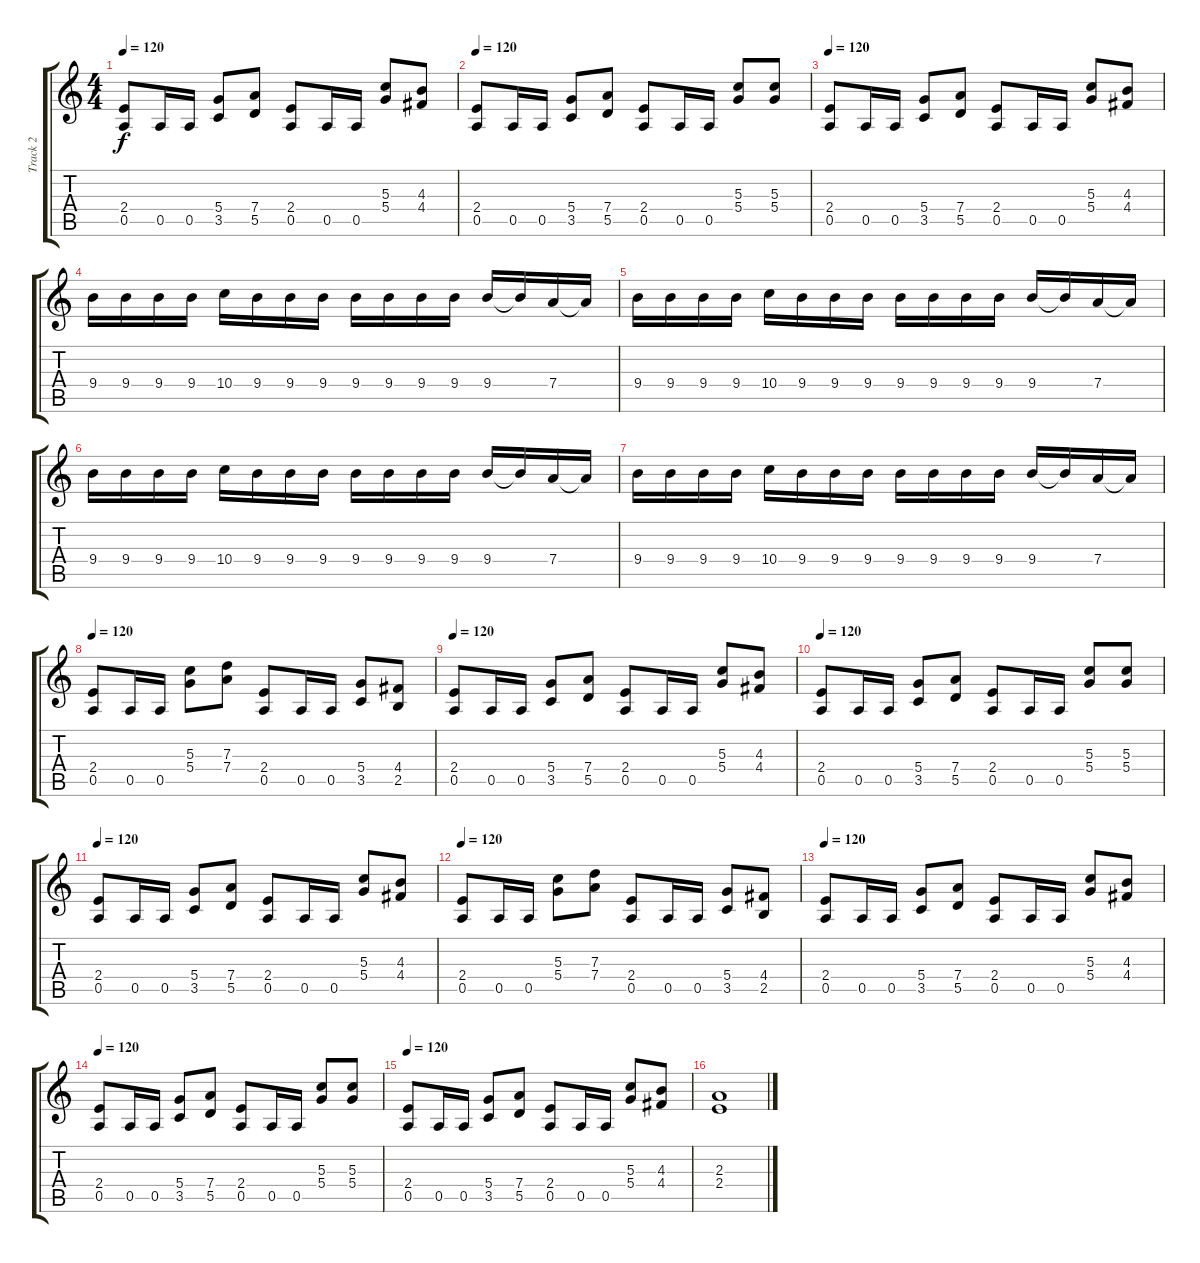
\track ("Track 2" "Track 2") {instrument overdrivenguitar}
\staff {score tabs}
\tuning (E4 B3 G3 D3 A2 E2) {hide}
\ts (4 4)
\tempo 120
\clef g2
\ks c
(2.4 0.5).8{dy f} 0.5.16 0.5.16 (5.4 3.5).8 (7.4 5.5).8 (2.4 0.5).8 0.5.16 0.5.16 (5.3 5.4).8 (4.3 4.4).8 |
\tempo 120
(2.4 0.5).8 0.5.16 0.5.16 (5.4 3.5).8 (7.4 5.5).8 (2.4 0.5).8 0.5.16 0.5.16 (5.3 5.4).8 (5.3 5.4).8 |
\tempo 120
(2.4 0.5).8 0.5.16 0.5.16 (5.4 3.5).8 (7.4 5.5).8 (2.4 0.5).8 0.5.16 0.5.16 (5.3 5.4).8 (4.3 4.4).8 |
9.4.16 9.4.16 9.4.16 9.4.16 10.4.16 9.4.16 9.4.16 9.4.16 9.4.16 9.4.16 9.4.16 9.4.16 9.4.16 9.4{t}.16 7.4.16 7.4{t}.16 |
9.4.16 9.4.16 9.4.16 9.4.16 10.4.16 9.4.16 9.4.16 9.4.16 9.4.16 9.4.16 9.4.16 9.4.16 9.4.16 9.4{t}.16 7.4.16 7.4{t}.16 |
9.4.16 9.4.16 9.4.16 9.4.16 10.4.16 9.4.16 9.4.16 9.4.16 9.4.16 9.4.16 9.4.16 9.4.16 9.4.16 9.4{t}.16 7.4.16 7.4{t}.16 |
9.4.16 9.4.16 9.4.16 9.4.16 10.4.16 9.4.16 9.4.16 9.4.16 9.4.16 9.4.16 9.4.16 9.4.16 9.4.16 9.4{t}.16 7.4.16 7.4{t}.16 |
\tempo 120
(2.4 0.5).8 0.5.16 0.5.16 (5.3 5.4).8 (7.3 7.4).8 (2.4 0.5).8 0.5.16 0.5.16 (5.4 3.5).8 (4.4 2.5).8 |
\tempo 120
(2.4 0.5).8 0.5.16 0.5.16 (5.4 3.5).8 (7.4 5.5).8 (2.4 0.5).8 0.5.16 0.5.16 (5.3 5.4).8 (4.3 4.4).8 |
\tempo 120
(2.4 0.5).8 0.5.16 0.5.16 (5.4 3.5).8 (7.4 5.5).8 (2.4 0.5).8 0.5.16 0.5.16 (5.3 5.4).8 (5.3 5.4).8 |
\tempo 120
(2.4 0.5).8 0.5.16 0.5.16 (5.4 3.5).8 (7.4 5.5).8 (2.4 0.5).8 0.5.16 0.5.16 (5.3 5.4).8 (4.3 4.4).8 |
\tempo 120
(2.4 0.5).8 0.5.16 0.5.16 (5.3 5.4).8 (7.3 7.4).8 (2.4 0.5).8 0.5.16 0.5.16 (5.4 3.5).8 (4.4 2.5).8 |
\tempo 120
(2.4 0.5).8 0.5.16 0.5.16 (5.4 3.5).8 (7.4 5.5).8 (2.4 0.5).8 0.5.16 0.5.16 (5.3 5.4).8 (4.3 4.4).8 |
\tempo 120
(2.4 0.5).8 0.5.16 0.5.16 (5.4 3.5).8 (7.4 5.5).8 (2.4 0.5).8 0.5.16 0.5.16 (5.3 5.4).8 (5.3 5.4).8 |
\tempo 120
(2.4 0.5).8 0.5.16 0.5.16 (5.4 3.5).8 (7.4 5.5).8 (2.4 0.5).8 0.5.16 0.5.16 (5.3 5.4).8 (4.3 4.4).8 |
(2.3 2.4).1
